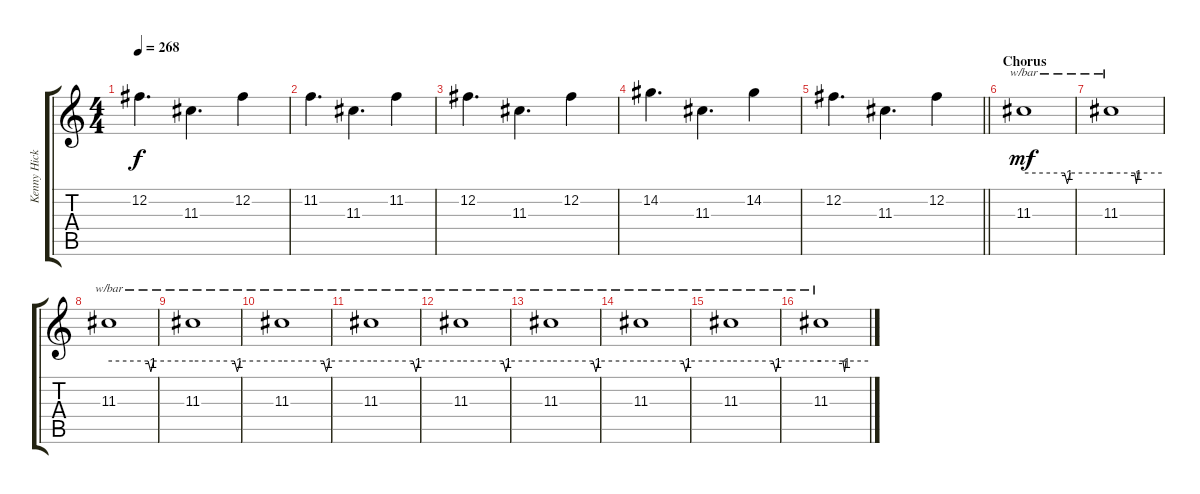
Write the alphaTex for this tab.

\track ("Kenny Hickey" "Kenny Hick") {instrument distortionguitar}
\staff {score tabs}
\tuning (B3 Gb3 D3 A2 E2 B1) {hide}
\ts (4 4)
\tempo 268
\clef g2
\ks c
12.2.4{d dy f} 11.3.4{d} 12.2.4 |
11.2.4{d} 11.3.4{d} 11.2.4 |
12.2.4{d} 11.3.4{d} 12.2.4 |
14.2.4{d} 11.3.4{d} 14.2.4 |
\barLineRight lightlight
12.2.4{d} 11.3.4{d} 12.2.4 |
\section ("" "Chorus")
11.3.1{tbe (custom default 0 0 28 0 30 -4 32 0 60 0) dy mf} |
11.3.1{tbe (custom default 0 0 28 0 30 -4 32 0 60 0)} |
11.3.1{tbe (custom default 0 0 28 0 30 -4 32 0 60 0)} |
11.3.1{tbe (custom default 0 0 28 0 30 -4 32 0 60 0)} |
11.3.1{tbe (custom default 0 0 28 0 30 -4 32 0 60 0)} |
11.3.1{tbe (custom default 0 0 28 0 30 -4 32 0 60 0)} |
11.3.1{tbe (custom default 0 0 28 0 30 -4 32 0 60 0)} |
11.3.1{tbe (custom default 0 0 28 0 30 -4 32 0 60 0)} |
11.3.1{tbe (custom default 0 0 28 0 30 -4 32 0 60 0)} |
11.3.1{tbe (custom default 0 0 28 0 30 -4 32 0 60 0)} |
11.3.1{tbe (custom default 0 0 28 0 30 -4 32 0 60 0)}
